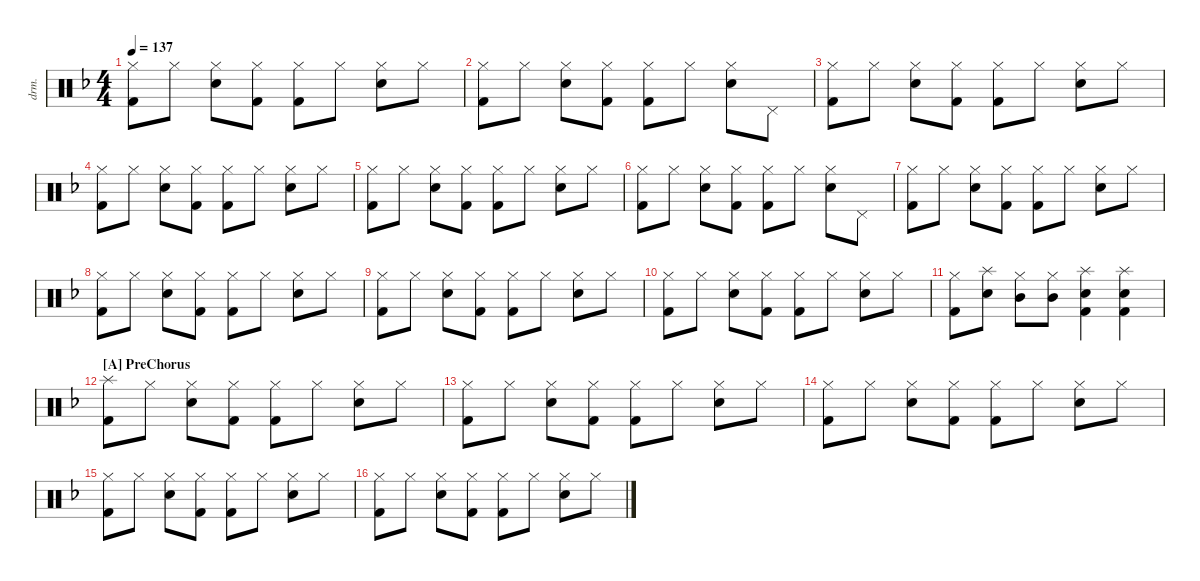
\defaultSystemsLayout 4
\hideDynamics
\bracketExtendMode nobrackets
\track ("Drumkit" "drm.") {defaultSystemsLayout 4 instrument percussion}
\staff {score}
\articulation defaults
\ts (4 4)
\tempo 137
\clef neutral
\ks f
("Kick (hit) 2"{acc forcenatural} "Hi-Hat (closed)"{acc forcenatural}).8{dy mf beam Down} "Hi-Hat (closed)"{acc forcenatural}.8{beam Down} ("Hi-Hat (closed)"{acc forcenatural} "Snare (hit) 2"{acc forcenatural}).8{beam Down} ("Hi-Hat (closed)"{acc forcenatural} "Kick (hit) 2"{acc forcenatural}).8{beam Down} ("Hi-Hat (closed)"{acc forcenatural} "Kick (hit) 2"{acc forcenatural}).8{beam Down} "Hi-Hat (closed)"{acc forcenatural}.8{beam Down} ("Hi-Hat (closed)"{acc forcenatural} "Snare (hit) 2"{acc forcenatural}).8{beam Down} "Hi-Hat (closed)"{acc forcenatural}.8{beam Down} |
("Kick (hit) 2"{acc forcenatural} "Hi-Hat (closed)"{acc forcenatural}).8{beam Down} "Hi-Hat (closed)"{acc forcenatural}.8{beam Down} ("Hi-Hat (closed)"{acc forcenatural} "Snare (hit) 2"{acc forcenatural}).8{beam Down} ("Hi-Hat (closed)"{acc forcenatural} "Kick (hit) 2"{acc forcenatural}).8{beam Down} ("Hi-Hat (closed)"{acc forcenatural} "Kick (hit) 2"{acc forcenatural}).8{beam Down} "Hi-Hat (closed)"{acc forcenatural}.8{beam Down} ("Hi-Hat (closed)"{acc forcenatural} "Snare (hit) 2"{acc forcenatural}).8{beam Down} "Pedal Hi-Hat (hit)"{acc forcenatural}.8{beam Down} |
("Kick (hit) 2"{acc forcenatural} "Hi-Hat (closed)"{acc forcenatural}).8{beam Down} "Hi-Hat (closed)"{acc forcenatural}.8{beam Down} ("Hi-Hat (closed)"{acc forcenatural} "Snare (hit) 2"{acc forcenatural}).8{beam Down} ("Hi-Hat (closed)"{acc forcenatural} "Kick (hit) 2"{acc forcenatural}).8{beam Down} ("Hi-Hat (closed)"{acc forcenatural} "Kick (hit) 2"{acc forcenatural}).8{beam Down} "Hi-Hat (closed)"{acc forcenatural}.8{beam Down} ("Hi-Hat (closed)"{acc forcenatural} "Snare (hit) 2"{acc forcenatural}).8{beam Down} "Hi-Hat (closed)"{acc forcenatural}.8{beam Down} |
("Kick (hit) 2"{acc forcenatural} "Hi-Hat (closed)"{acc forcenatural}).8{beam Down} "Hi-Hat (closed)"{acc forcenatural}.8{beam Down} ("Hi-Hat (closed)"{acc forcenatural} "Snare (hit) 2"{acc forcenatural}).8{beam Down} ("Hi-Hat (closed)"{acc forcenatural} "Kick (hit) 2"{acc forcenatural}).8{beam Down} ("Hi-Hat (closed)"{acc forcenatural} "Kick (hit) 2"{acc forcenatural}).8{beam Down} "Hi-Hat (closed)"{acc forcenatural}.8{beam Down} ("Hi-Hat (closed)"{acc forcenatural} "Snare (hit) 2"{acc forcenatural}).8{beam Down} "Hi-Hat (closed)"{acc forcenatural}.8{beam Down} |
("Kick (hit) 2"{acc forcenatural} "Hi-Hat (closed)"{acc forcenatural}).8{beam Down} "Hi-Hat (closed)"{acc forcenatural}.8{beam Down} ("Hi-Hat (closed)"{acc forcenatural} "Snare (hit) 2"{acc forcenatural}).8{beam Down} ("Hi-Hat (closed)"{acc forcenatural} "Kick (hit) 2"{acc forcenatural}).8{beam Down} ("Hi-Hat (closed)"{acc forcenatural} "Kick (hit) 2"{acc forcenatural}).8{beam Down} "Hi-Hat (closed)"{acc forcenatural}.8{beam Down} ("Hi-Hat (closed)"{acc forcenatural} "Snare (hit) 2"{acc forcenatural}).8{beam Down} "Hi-Hat (closed)"{acc forcenatural}.8{beam Down} |
("Kick (hit) 2"{acc forcenatural} "Hi-Hat (closed)"{acc forcenatural}).8{beam Down} "Hi-Hat (closed)"{acc forcenatural}.8{beam Down} ("Hi-Hat (closed)"{acc forcenatural} "Snare (hit) 2"{acc forcenatural}).8{beam Down} ("Hi-Hat (closed)"{acc forcenatural} "Kick (hit) 2"{acc forcenatural}).8{beam Down} ("Hi-Hat (closed)"{acc forcenatural} "Kick (hit) 2"{acc forcenatural}).8{beam Down} "Hi-Hat (closed)"{acc forcenatural}.8{beam Down} ("Hi-Hat (closed)"{acc forcenatural} "Snare (hit) 2"{acc forcenatural}).8{beam Down} "Pedal Hi-Hat (hit)"{acc forcenatural}.8{beam Down} |
("Kick (hit) 2"{acc forcenatural} "Hi-Hat (closed)"{acc forcenatural}).8{beam Down} "Hi-Hat (closed)"{acc forcenatural}.8{beam Down} ("Hi-Hat (closed)"{acc forcenatural} "Snare (hit) 2"{acc forcenatural}).8{beam Down} ("Hi-Hat (closed)"{acc forcenatural} "Kick (hit) 2"{acc forcenatural}).8{beam Down} ("Hi-Hat (closed)"{acc forcenatural} "Kick (hit) 2"{acc forcenatural}).8{beam Down} "Hi-Hat (closed)"{acc forcenatural}.8{beam Down} ("Hi-Hat (closed)"{acc forcenatural} "Snare (hit) 2"{acc forcenatural}).8{beam Down} "Hi-Hat (closed)"{acc forcenatural}.8{beam Down} |
("Kick (hit) 2"{acc forcenatural} "Hi-Hat (closed)"{acc forcenatural}).8{beam Down} "Hi-Hat (closed)"{acc forcenatural}.8{beam Down} ("Hi-Hat (closed)"{acc forcenatural} "Snare (hit) 2"{acc forcenatural}).8{beam Down} ("Hi-Hat (closed)"{acc forcenatural} "Kick (hit) 2"{acc forcenatural}).8{beam Down} ("Hi-Hat (closed)"{acc forcenatural} "Kick (hit) 2"{acc forcenatural}).8{beam Down} "Hi-Hat (closed)"{acc forcenatural}.8{beam Down} ("Hi-Hat (closed)"{acc forcenatural} "Snare (hit) 2"{acc forcenatural}).8{beam Down} "Hi-Hat (closed)"{acc forcenatural}.8{beam Down} |
("Kick (hit) 2"{acc forcenatural} "Hi-Hat (closed)"{acc forcenatural}).8{beam Down} "Hi-Hat (closed)"{acc forcenatural}.8{beam Down} ("Hi-Hat (closed)"{acc forcenatural} "Snare (hit) 2"{acc forcenatural}).8{beam Down} ("Hi-Hat (closed)"{acc forcenatural} "Kick (hit) 2"{acc forcenatural}).8{beam Down} ("Hi-Hat (closed)"{acc forcenatural} "Kick (hit) 2"{acc forcenatural}).8{beam Down} "Hi-Hat (closed)"{acc forcenatural}.8{beam Down} ("Hi-Hat (closed)"{acc forcenatural} "Snare (hit) 2"{acc forcenatural}).8{beam Down} "Hi-Hat (closed)"{acc forcenatural}.8{beam Down} |
("Kick (hit) 2"{acc forcenatural} "Hi-Hat (closed)"{acc forcenatural}).8{beam Down} "Hi-Hat (closed)"{acc forcenatural}.8{beam Down} ("Hi-Hat (closed)"{acc forcenatural} "Snare (hit) 2"{acc forcenatural}).8{beam Down} ("Hi-Hat (closed)"{acc forcenatural} "Kick (hit) 2"{acc forcenatural}).8{beam Down} ("Hi-Hat (closed)"{acc forcenatural} "Kick (hit) 2"{acc forcenatural}).8{beam Down} "Hi-Hat (closed)"{acc forcenatural}.8{beam Down} ("Hi-Hat (closed)"{acc forcenatural} "Snare (hit) 2"{acc forcenatural}).8{beam Down} "Hi-Hat (closed)"{acc forcenatural}.8{beam Down} |
("Kick (hit) 2"{acc forcenatural} "Hi-Hat (closed)"{acc forcenatural}).8{beam Down} ("Splash (hit)"{acc forcenatural} "Snare (hit) 2"{acc forcenatural}).8{beam Down} ("Hi-Hat (closed)"{acc forcenatural} "Mid Tom (hit)"{acc forcenatural}).8{beam Down} ("Hi-Hat (closed)"{acc forcenatural} "Mid Tom (hit)"{acc forcenatural}).8{beam Down} ("Kick (hit) 2"{acc forcenatural} "Snare (hit) 2"{acc forcenatural} "Splash (hit)"{acc forcenatural}).4{beam Down} ("Snare (hit) 2"{acc forcenatural} "Kick (hit) 2"{acc forcenatural} "Splash (hit)"{acc forcenatural}).4{beam Down} |
\section ("A" "PreChorus")
("Kick (hit) 2"{acc forcenatural} "Splash (hit)"{acc forcenatural}).8{beam Down} "Hi-Hat (closed)"{acc forcenatural}.8{beam Down} ("Hi-Hat (closed)"{acc forcenatural} "Snare (hit) 2"{acc forcenatural}).8{beam Down} ("Hi-Hat (closed)"{acc forcenatural} "Kick (hit) 2"{acc forcenatural}).8{beam Down} ("Hi-Hat (closed)"{acc forcenatural} "Kick (hit) 2"{acc forcenatural}).8{beam Down} "Hi-Hat (closed)"{acc forcenatural}.8{beam Down} ("Hi-Hat (closed)"{acc forcenatural} "Snare (hit) 2"{acc forcenatural}).8{beam Down} "Hi-Hat (closed)"{acc forcenatural}.8{beam Down} |
("Kick (hit) 2"{acc forcenatural} "Hi-Hat (closed)"{acc forcenatural}).8{beam Down} "Hi-Hat (closed)"{acc forcenatural}.8{beam Down} ("Hi-Hat (closed)"{acc forcenatural} "Snare (hit) 2"{acc forcenatural}).8{beam Down} ("Hi-Hat (closed)"{acc forcenatural} "Kick (hit) 2"{acc forcenatural}).8{beam Down} ("Hi-Hat (closed)"{acc forcenatural} "Kick (hit) 2"{acc forcenatural}).8{beam Down} "Hi-Hat (closed)"{acc forcenatural}.8{beam Down} ("Hi-Hat (closed)"{acc forcenatural} "Snare (hit) 2"{acc forcenatural}).8{beam Down} "Hi-Hat (closed)"{acc forcenatural}.8{beam Down} |
("Kick (hit) 2"{acc forcenatural} "Hi-Hat (closed)"{acc forcenatural}).8{beam Down} "Hi-Hat (closed)"{acc forcenatural}.8{beam Down} ("Hi-Hat (closed)"{acc forcenatural} "Snare (hit) 2"{acc forcenatural}).8{beam Down} ("Hi-Hat (closed)"{acc forcenatural} "Kick (hit) 2"{acc forcenatural}).8{beam Down} ("Hi-Hat (closed)"{acc forcenatural} "Kick (hit) 2"{acc forcenatural}).8{beam Down} "Hi-Hat (closed)"{acc forcenatural}.8{beam Down} ("Hi-Hat (closed)"{acc forcenatural} "Snare (hit) 2"{acc forcenatural}).8{beam Down} "Hi-Hat (closed)"{acc forcenatural}.8{beam Down} |
("Kick (hit) 2"{acc forcenatural} "Hi-Hat (closed)"{acc forcenatural}).8{beam Down} "Hi-Hat (closed)"{acc forcenatural}.8{beam Down} ("Hi-Hat (closed)"{acc forcenatural} "Snare (hit) 2"{acc forcenatural}).8{beam Down} ("Hi-Hat (closed)"{acc forcenatural} "Kick (hit) 2"{acc forcenatural}).8{beam Down} ("Hi-Hat (closed)"{acc forcenatural} "Kick (hit) 2"{acc forcenatural}).8{beam Down} "Hi-Hat (closed)"{acc forcenatural}.8{beam Down} ("Hi-Hat (closed)"{acc forcenatural} "Snare (hit) 2"{acc forcenatural}).8{beam Down} "Hi-Hat (closed)"{acc forcenatural}.8{beam Down} |
("Kick (hit) 2"{acc forcenatural} "Hi-Hat (closed)"{acc forcenatural}).8{beam Down} "Hi-Hat (closed)"{acc forcenatural}.8{beam Down} ("Hi-Hat (closed)"{acc forcenatural} "Snare (hit) 2"{acc forcenatural}).8{beam Down} ("Hi-Hat (closed)"{acc forcenatural} "Kick (hit) 2"{acc forcenatural}).8{beam Down} ("Hi-Hat (closed)"{acc forcenatural} "Kick (hit) 2"{acc forcenatural}).8{beam Down} "Hi-Hat (closed)"{acc forcenatural}.8{beam Down} ("Hi-Hat (closed)"{acc forcenatural} "Snare (hit) 2"{acc forcenatural}).8{beam Down} "Hi-Hat (closed)"{acc forcenatural}.8{beam Down}
